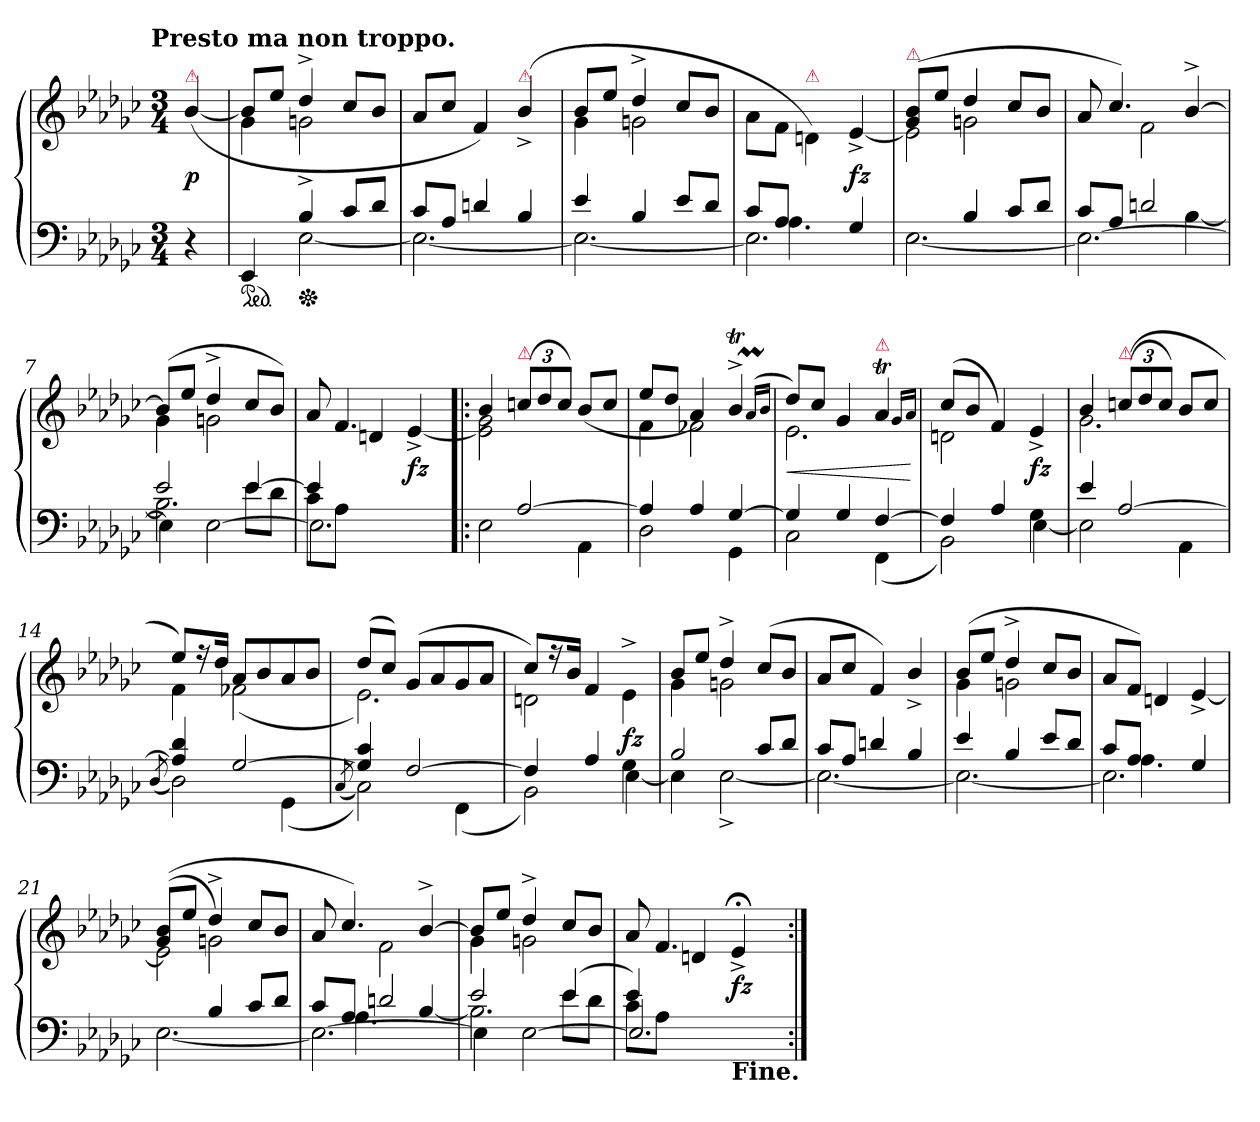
**kern	**kern	**dynam
*part1	*part1	*part1
*staff2	*staff1	*staff1/2
*clefF4	*clefG2	*
*k[b-e-a-d-g-c-]	*k[b-e-a-d-g-c-]	*
!!LO:TX:omd:t=Presto ma non troppo.
*M3/4	*M3/4	*
*MM222	*MM222	*
=	=	=
!	!LO:TX:a:color=crimson:t=⚠	!
4r	(>[4b-/	p
=1	=1	=1
*^	*^	*
!LO:TX:a:color=crimson:t=⚠	!	!	!	!
*ped	*	*	*	*
4ryy	4EE-	8b-L]	4g-	.
.	.	8ee-J	.	.
*Xped	*	*	*	*
4B-^>	[2E-	4dd-^	2gn	.
8c-L	.	8cc-L	.	.
8d-J	.	8b-J	.	.
*	*	*v	*v	*
=2	=2	=2	=2
8c-L	2.E-_	8a-/L	.
8A-J	.	8cc-J	.
4dn	.	4f)	.
!	!	!LO:TX:a:color=crimson:t=⚠	!
4B-	.	(4b-^/	.
=3	=3	=3	=3
*	*	*^	*
4e-	2.E-_	8b-L	4g-	.
.	.	8ee-J	.	.
4B-	.	4dd-^	2gn	.
8e-L	.	8cc-L	.	.
8d-J	.	8b-J	.	.
*	*	*v	*v	*
=4	=4	=4	=4
*	*^	*	*
8c-L	8ryy	2.E-\]	8a-\L	.
8A-J	4.A-	.	8fJ	.
!	!	!	!LO:TX:a:color=crimson:t=⚠	!
4ryy	.	.	4dn\)	.
4G-/	4ryy	.	[4e-^>	fz
*	*v	*v	*	*
=5	=5	=5	=5
*	*	*^	*
*	*	*	*^	*
!	!	!LO:TX:a:color=crimson:t=⚠	!	!	!
4ryy	[2.E-	4ryy	(>8g-/ 8b-/L	2e-\]	.
.	.	.	8ee-J	.	.
4B-	.	4dd-	2gn	.	.
8c-L	.	8cc-/L	.	4ryy	.
8d-J	.	8b-J	.	.	.
*	*	*	*v	*v	*
=6	=6	=6	=6	=6
*	*^	*	*	*
8c-L	2ryy	2.E-\_	8a-	4ryy	.
8A-J	.	.	4.cc-)	.	.
2dn	.	.	.	2f	.
.	[4B-	.	[4b-^	.	.
=7	=7	=7	=7	=7	=7
*	*	*^	*	*	*
2e-	2.B-]	4E-\]	2ryy	(8b-L]	4g-	.
.	.	.	.	8ee-J	.	.
.	.	[2E-\	.	4dd-^	2gn	.
[4e-	.	.	8e-L	8cc-L	.	.
.	.	.	8d-J	8b-J)	.	.
*	*	*v	*v	*	*	*
=8	=8	=8	=8	=8	=8
4e-]	8c-L	2.E-\]	8a-	4ryy	.
.	8A-J	.	4.f	.	.
2ryy	2ryy	.	.	4dn/	.
.	.	.	[4e-^>	4ryy	fz
*	*v	*v	*	*	*
=9!|:	=9!|:	=9!|:	=9!|:	=9!|:
4ryy	2E-	4b-	2e-] 2g-	.
!	!	!LO:TX:a:color=crimson:t=⚠	!	!
[2A-	.	(<12ccnL	.	.
.	.	12dd-	.	.
.	.	12ccJ)	.	.
.	4AA-	(>8b-/L	4ryy	.
.	.	8ccJ	.	.
=10	=10	=10	=10	=10
4A-]	2D-	8ee-L	4f	.
.	.	8dd-J	.	.
4A-	.	4a-)	2f-X	.
[4G-	4GG-	4b-t^<	.	.
.	.	(<16qa-M/LL	.	.
.	.	16qb-/JJ	.	.
=11	=11	=11	=11	=11
4G-]	2C-	8dd-L)	2.e-	<
.	.	8cc-J	.	.
4G-	.	4g-	.	.
!	!	!LO:TX:a:color=crimson:t=⚠	!	!
[4F	(<4FF	4a-T	.	.
*v	*v	*	*	*
*	*v	*v	*
.	16qg-/LL	.
.	16qa-/JJ	.
.	.	[
=12	=12	=12
*^	*^	*
4F]	2BB-)	(<8cc-L	2dn	.
.	.	8b-J	.	.
4A-	.	4f)	.	.
4G-\	[4E-	4e-^>	4ryy	fz
=13	=13	=13	=13	=13
4e-	2E-]	4b-	2.g-	.
!	!	!LO:TX:a:color=crimson:t=⚠	!	!
[2A-	.	(<(<12ccnL	.	.
.	.	12dd-	.	.
.	.	12ccJ)	.	.
.	4AA-	8b-L	.	.
.	.	8ccJ	.	.
=14	=14	=14	=14	=14
(<8qD-/	.	.	.	.
4A-] 4d-	2D-)	8ee-L)	4f	.
.	.	16r	.	.
.	.	16dd-Jk	.	.
[2G-	.	8a-L	(2f-X	.
.	.	8b-	.	.
.	(4GG-	8a-	.	.
.	.	8b-J	.	.
=15	=15	=15	=15	=15
(<8qC-/	.	.	.	.
4G-] 4c-	2C-))	(<8dd-L	2.e-)	.
.	.	8cc-J)	.	.
[2F	.	(<8g-L	.	.
.	.	8a-	.	.
.	(4FF	8g-	.	.
.	.	8a-J	.	.
=16	=16	=16	=16	=16
4F]	2BB-)	8cc-L)	2dn	.
.	.	16r	.	.
.	.	16b-Jk	.	.
4A-	.	4f	.	.
4G-\	[4E-	4e-^\	4ryy	fz
=17	=17	=17	=17	=17
2B-	4E-]	8b-L	4g-	.
.	.	8ee-J	.	.
.	[2E-^>	4dd-^	2gn	.
8c-L	.	(8cc-L	.	.
8d-J	.	8b-J	.	.
*	*	*v	*v	*
=18	=18	=18	=18
8c-L	2.E-_	8a-/L	.
8A-J	.	8cc-J	.
4dn	.	4f)	.
4B-	.	4b-^>/	.
=19	=19	=19	=19
*	*	*^	*
4e-	2.E-_	(8b-L	4g-	.
.	.	8ee-J	.	.
4B-	.	4dd-^	2gn	.
8e-L	.	8cc-L	.	.
8d-J	.	8b-J	.	.
*	*	*v	*v	*
=20	=20	=20	=20
*	*^	*	*
8c-L	8ryy	2.E-\]	8a-L	.
8A-J	4.A-	.	8fJ)	.
2ryy	.	.	4dn	.
.	4G-/	.	[4e-^>	.
*	*v	*v	*	*
=21	=21	=21	=21
*	*	*^	*
*	*	*	*^	*
4ryy	[2.E-	4ryy	(<(>8g-/ 8b-/L	2e-\]	.
.	.	.	8ee-J	.	.
4B-	.	4dd-^	2gn)	.	.
8c-L	.	4ryy	.	8cc-/L	.
8d-J	.	.	.	8b-/J	.
*	*	*	*v	*v	*
=22	=22	=22	=22	=22
*	*^	*	*	*
8c-L	8ryy	2.E-\_	8a-	4ryy	.
8A-J	4.A-	.	4.cc-)	.	.
2dn	.	.	.	2f	.
.	[4B-/	.	[4b-^	.	.
=23	=23	=23	=23	=23	=23
*	*	*^	*	*	*
2e-	2.B-]	4E-\]	2ryy	8b-L]	4g-	.
.	.	.	.	8ee-J	.	.
.	.	[2E-\	.	4dd-^	2gn	.
(>4e-	.	.	8e-L	8cc-L	.	.
.	.	.	8d-J	8b-J	.	.
=24	=24	=24	=24	=24	=24	=24
8c-\L	4e-/)	2.E-]	2ryy	8a-	4ryy	.
8A-J	.	.	.	4.f	.	.
2ryy	2ryy	.	.	.	4dn/	.
!	!	!	!LO:TX:b:B:t=Fine.	!	!	!
.	.	.	4ryy	4e-;<^>	4ryy	fz
*v	*v	*v	*v	*	*	*
*	*v	*v	*
=:|!	=:|!	=:|!
*-	*-	*-
